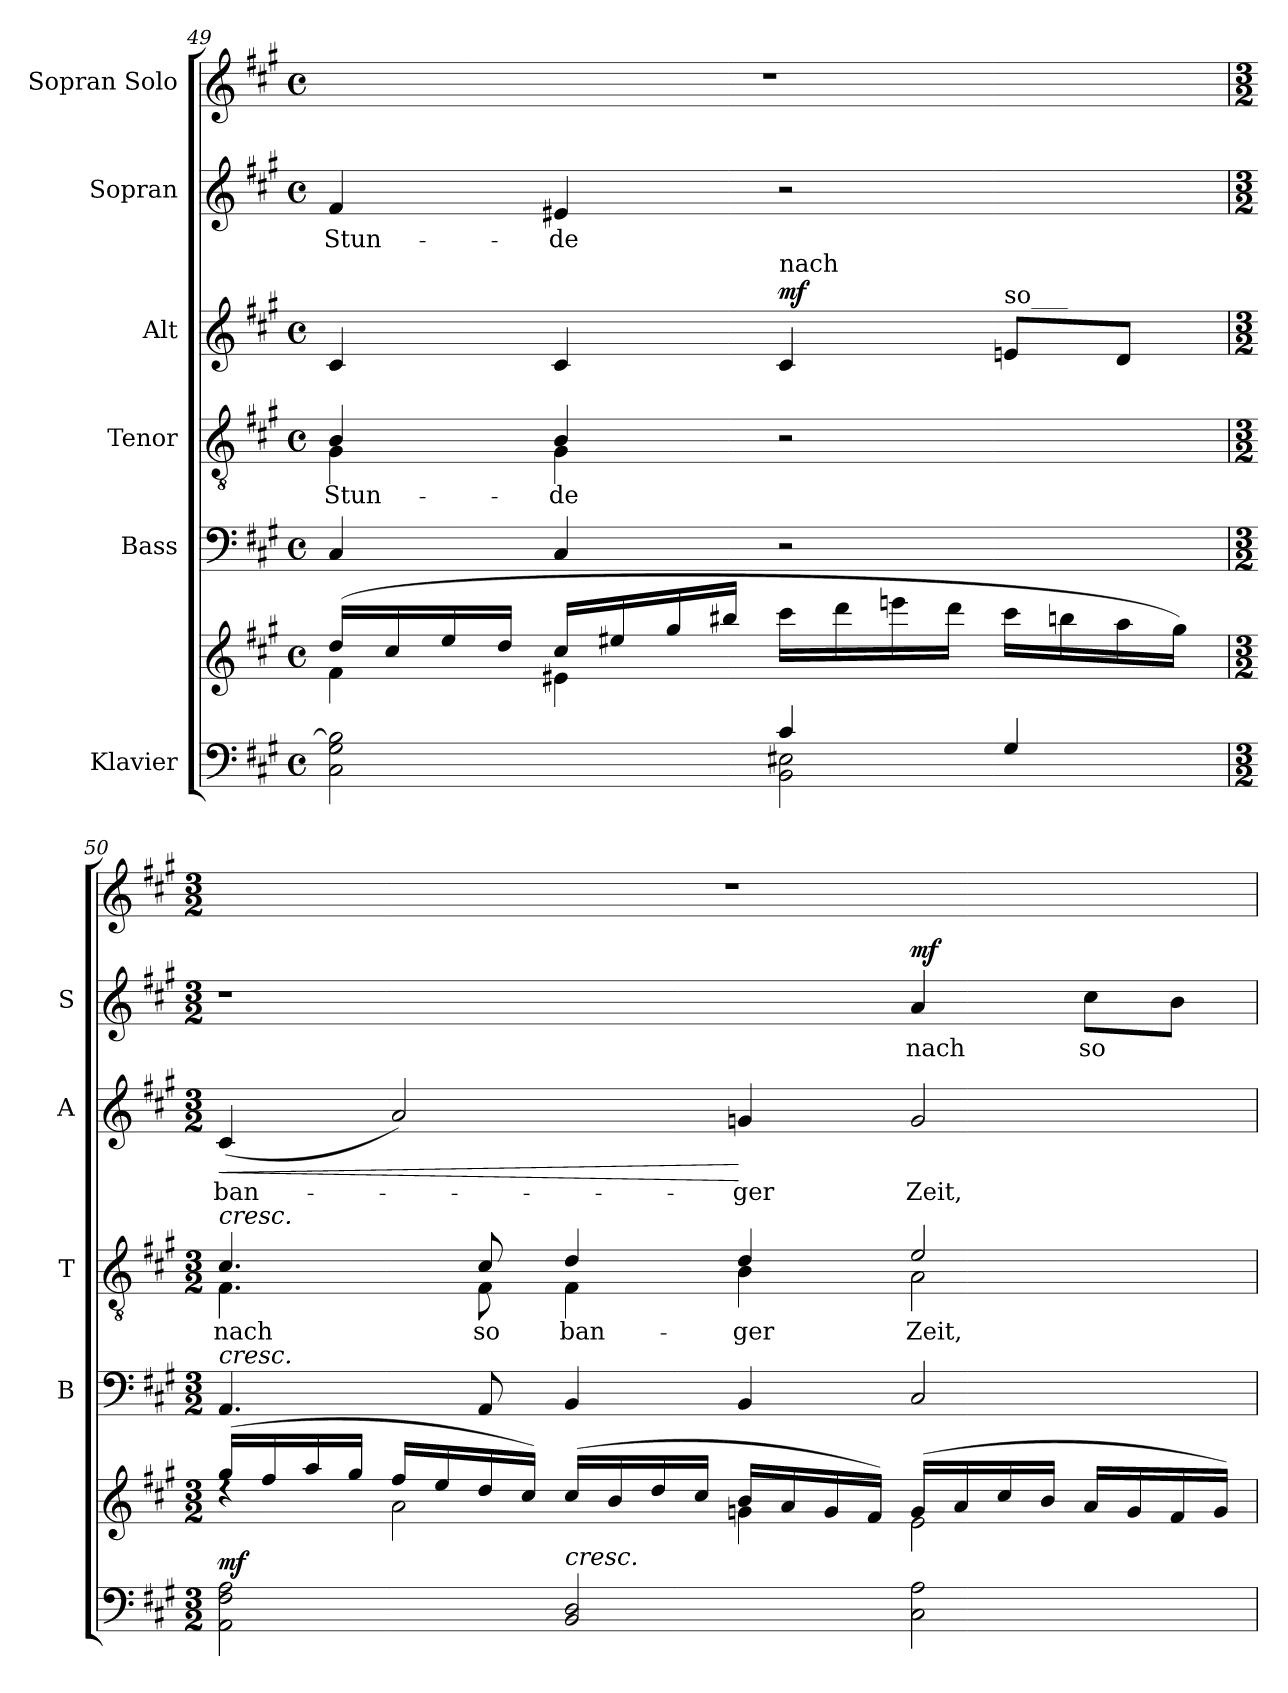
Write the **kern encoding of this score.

**kern	**kern	**dynam	**kern	**kern	**text	**kern	**text	**dynam	**kern	**text	**dynam	**kern
*part6	*part6	*part6	*part5	*part4	*part4	*part3	*part3	*part3	*part2	*part2	*part2	*part1
*staff7	*staff6	*staff6/7	*staff5	*staff4	*staff4	*staff3	*staff3	*staff3	*staff2	*staff2	*staff2	*staff1
*I"Klavier	*	*	*I"Bass	*I"Tenor	*	*I"Alt	*	*	*I"Sopran	*	*	*I"Sopran Solo
*	*	*	*I'B	*I'T	*	*I'A	*	*	*I'S	*	*	*
*clefF4	*clefG2	*	*clefF4	*clefGv2	*	*clefG2	*	*	*clefG2	*	*	*clefG2
*k[f#c#g#]	*k[f#c#g#]	*	*k[f#c#g#]	*k[f#c#g#]	*	*k[f#c#g#]	*	*	*k[f#c#g#]	*	*	*k[f#c#g#]
*M4/4	*M4/4	*	*M4/4	*M4/4	*	*M4/4	*	*	*M4/4	*	*	*M4/4
*met(c)	*met(c)	*	*met(c)	*met(c)	*	*met(c)	*	*	*met(c)	*	*	*met(c)
=49	=49	=49	=49	=49	=49	=49	=49	=49	=49	=49	=49	=49
*^	*^	*	*	*	*	*	*	*	*	*	*	*
!	!	!	!	!	!	!	!LO:LY:b	!	!	!	!	!LO:LY:b	!	!
*	*	*	*	*	*	*^	*	*	*	*	*	*	*	*
2C#\ 2G#\ 2B\]	2ryy	(16dd/LL	4f#\	.	4C#/	4B/	4G#\	Stun-	4c#/	.	.	4f#/	Stun-	.	1r
.	.	16cc#/	.	.	.	.	.	.	.	.	.	.	.	.	.
.	.	16ee/	.	.	.	.	.	.	.	.	.	.	.	.	.
.	.	16dd/JJ	.	.	.	.	.	.	.	.	.	.	.	.	.
!	!	!	!	!	!	!	!	!LO:LY:b	!	!	!	!	!LO:LY:b	!	!
.	.	16cc#/LL	4e#X\	.	4C#/	4B/	4G#\	-de	4c#/	.	.	4e#X/	-de	.	.
.	.	16ee#X/	.	.	.	.	.	.	.	.	.	.	.	.	.
.	.	16gg#/	.	.	.	.	.	.	.	.	.	.	.	.	.
.	.	16bb#X/JJ	.	.	.	.	.	.	.	.	.	.	.	.	.
!	!	!	!	!	!	!	!	!	!LO:TX:a:t=nach	!	!	!	!	!	!
!	!	!	!	!	!	!	!	!	!	!	!LO:DY:a	!	!	!	!
4c#/	2BB\ 2E#X\	16ccc#\LL	2ryy	.	2r	2r	2ryy	.	4c#/	.	mf	2r	.	.	.
.	.	16ddd\	.	.	.	.	.	.	.	.	.	.	.	.	.
.	.	16eeen\	.	.	.	.	.	.	.	.	.	.	.	.	.
.	.	16ddd\JJ	.	.	.	.	.	.	.	.	.	.	.	.	.
!	!	!	!	!	!	!	!	!	!LO:TX:a:t=so___	!	!	!	!	!	!
4G#/	.	16ccc#\LL	.	.	.	.	.	.	8en/L	.	.	.	.	.	.
.	.	16bbn\	.	.	.	.	.	.	.	.	.	.	.	.	.
.	.	16aa\	.	.	.	.	.	.	8d/J	.	.	.	.	.	.
.	.	16gg#\JJ)	.	.	.	.	.	.	.	.	.	.	.	.	.
*v	*v	*	*	*	*	*	*	*	*	*	*	*	*	*	*
!!LO:PB:g=z
=50	=50	=50	=50	=50	=50	=50	=50	=50	=50	=50	=50	=50	=50	=50
*M3/2	*M3/2	*	*	*M3/2	*M3/2	*	*	*M3/2	*	*	*M3/2	*	*	*M3/2
!	!	!	!	!	!LO:TX:a:i:t=cresc.	!	!	!	!	!	!	!	!	!
!	!	!	!	!LO:TX:a:i:t=cresc.	!	!	!	!	!	!	!	!	!	!
!	!	!	!LO:DY:a=2	!	!	!	!LO:LY:b	!	!LO:LY:b	!LO:HP:b	!	!	!	!
2AA\ 2F#\ 2A\	(16gg#/LL	4rdd	mf	4.AA/	4.c#/	4.F#\	nach	(>4c#/	ban-	<	1r	.	.	1.r
.	16ff#/	.	.	.	.	.	.	.	.	.	.	.	.	.
.	16aa/	.	.	.	.	.	.	.	.	.	.	.	.	.
.	16gg#/JJ	.	.	.	.	.	.	.	.	.	.	.	.	.
.	16ff#/LL	2a\	.	.	.	.	.	2a/)	.	.	.	.	.	.
.	16ee/	.	.	.	.	.	.	.	.	.	.	.	.	.
!	!	!	!	!	!	!	!LO:LY:b	!	!	!	!	!	!	!
.	16dd/	.	.	8AA/	8c#/	8F#\	so	.	.	.	.	.	.	.
.	16cc#/JJ)	.	.	.	.	.	.	.	.	.	.	.	.	.
!LO:TX:a:i:t=cresc.	!	!	!	!	!	!	!	!	!	!	!	!	!	!
!	!	!	!	!	!	!	!LO:LY:b	!	!	!	!	!	!	!
2BB/ 2D/	(16cc#/LL	.	.	4BB/	4d/	4F#\	ban-	.	.	.	.	.	.	.
.	16b/	.	.	.	.	.	.	.	.	.	.	.	.	.
.	16dd/	.	.	.	.	.	.	.	.	.	.	.	.	.
.	16cc#/JJ	.	.	.	.	.	.	.	.	.	.	.	.	.
!	!	!	!	!	!	!	!LO:LY:b	!	!LO:LY:b	!	!	!	!	!
.	16b/LL	4gn\	.	4BB/	4d/	4B\	-ger	4gn/	-ger	[	.	.	.	.
.	16a/	.	.	.	.	.	.	.	.	.	.	.	.	.
.	16g/	.	.	.	.	.	.	.	.	.	.	.	.	.
.	16f#/JJ)	.	.	.	.	.	.	.	.	.	.	.	.	.
!	!	!	!	!	!	!	!LO:LY:b	!	!LO:LY:b	!	!	!LO:LY:b	!LO:DY:a	!
2C#\ 2A\	(16g/LL	2e\	.	2C#/	2e/	2A\	Zeit,	2g/	Zeit,	.	4a/	nach	mf	.
.	16a/	.	.	.	.	.	.	.	.	.	.	.	.	.
.	16cc#/	.	.	.	.	.	.	.	.	.	.	.	.	.
.	16b/JJ	.	.	.	.	.	.	.	.	.	.	.	.	.
!	!	!	!	!	!	!	!	!	!	!	!	!LO:LY:b	!	!
.	16a/LL	.	.	.	.	.	.	.	.	.	8cc#\L	so	.	.
.	16g/	.	.	.	.	.	.	.	.	.	.	.	.	.
.	16f#/	.	.	.	.	.	.	.	.	.	8b\J	.	.	.
.	16g/JJ)	.	.	.	.	.	.	.	.	.	.	.	.	.
*	*v	*v	*	*	*v	*v	*	*	*	*	*	*	*	*
=	=	=	=	=	=	=	=	=	=	=	=	=
*-	*-	*-	*-	*-	*-	*-	*-	*-	*-	*-	*-	*-
